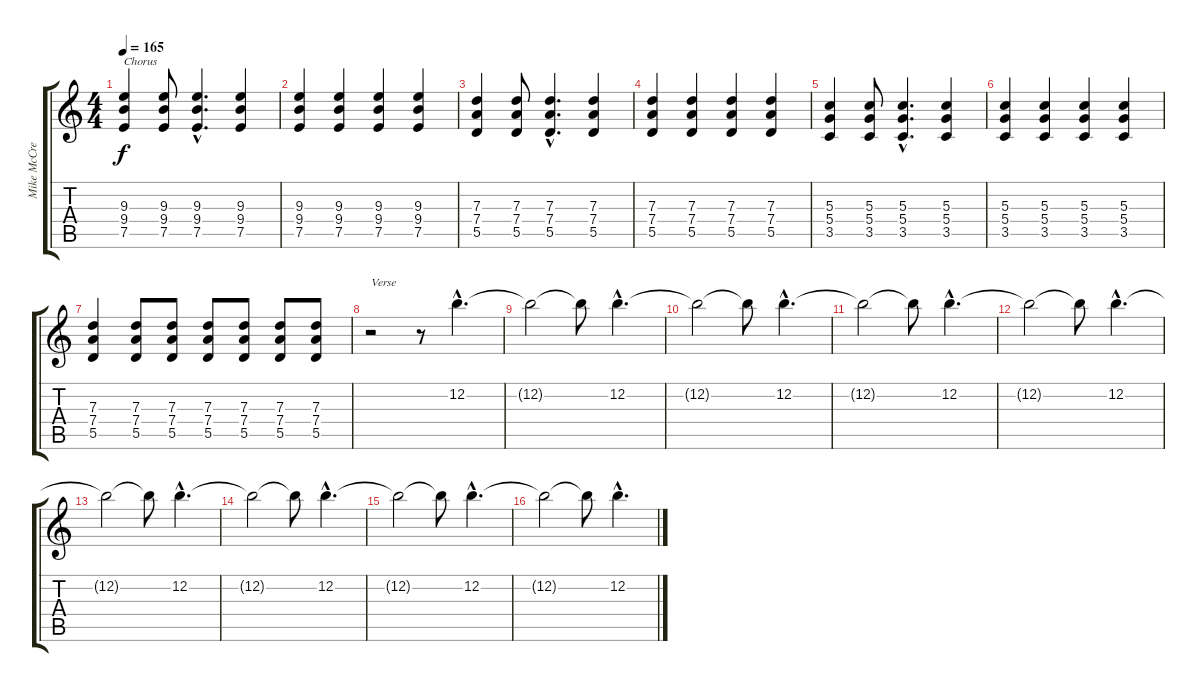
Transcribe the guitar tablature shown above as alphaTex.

\track ("Mike McCready" "Mike McCre") {instrument distortionguitar}
\staff {score tabs}
\tuning (E4 B3 G3 D3 A2 E2) {hide}
\ts (4 4)
\tempo 165
\clef g2
\ks c
(9.3 9.4 7.5).4{txt "Chorus" dy f} (9.3 9.4 7.5).8 (9.3{hac} 9.4{hac} 7.5{hac}).4{d} (9.3 9.4 7.5).4 |
(9.3 9.4 7.5).4 (9.3 9.4 7.5).4 (9.3 9.4 7.5).4 (9.3 9.4 7.5).4 |
(7.3 7.4 5.5).4 (7.3 7.4 5.5).8 (7.3{hac} 7.4{hac} 5.5{hac}).4{d} (7.3 7.4 5.5).4 |
(7.3 7.4 5.5).4 (7.3 7.4 5.5).4 (7.3 7.4 5.5).4 (7.3 7.4 5.5).4 |
(5.3 5.4 3.5).4 (5.3 5.4 3.5).8 (5.3{hac} 5.4{hac} 3.5{hac}).4{d} (5.3 5.4 3.5).4 |
(5.3 5.4 3.5).4 (5.3 5.4 3.5).4 (5.3 5.4 3.5).4 (5.3 5.4 3.5).4 |
(7.3 7.4 5.5).4 (7.3 7.4 5.5).8 (7.3 7.4 5.5).8 (7.3 7.4 5.5).8 (7.3 7.4 5.5).8 (7.3 7.4 5.5).8 (7.3 7.4 5.5).8 |
r.2{txt "Verse"} r.8 12.2{hac}.4{d} |
12.2{t}.2 12.2{t}.8 12.2{hac}.4{d} |
12.2{t}.2 12.2{t}.8 12.2{hac}.4{d} |
12.2{t}.2 12.2{t}.8 12.2{hac}.4{d} |
12.2{t}.2 12.2{t}.8 12.2{hac}.4{d} |
12.2{t}.2 12.2{t}.8 12.2{hac}.4{d} |
12.2{t}.2 12.2{t}.8 12.2{hac}.4{d} |
12.2{t}.2 12.2{t}.8 12.2{hac}.4{d} |
12.2{t}.2 12.2{t}.8 12.2{hac}.4{d}
